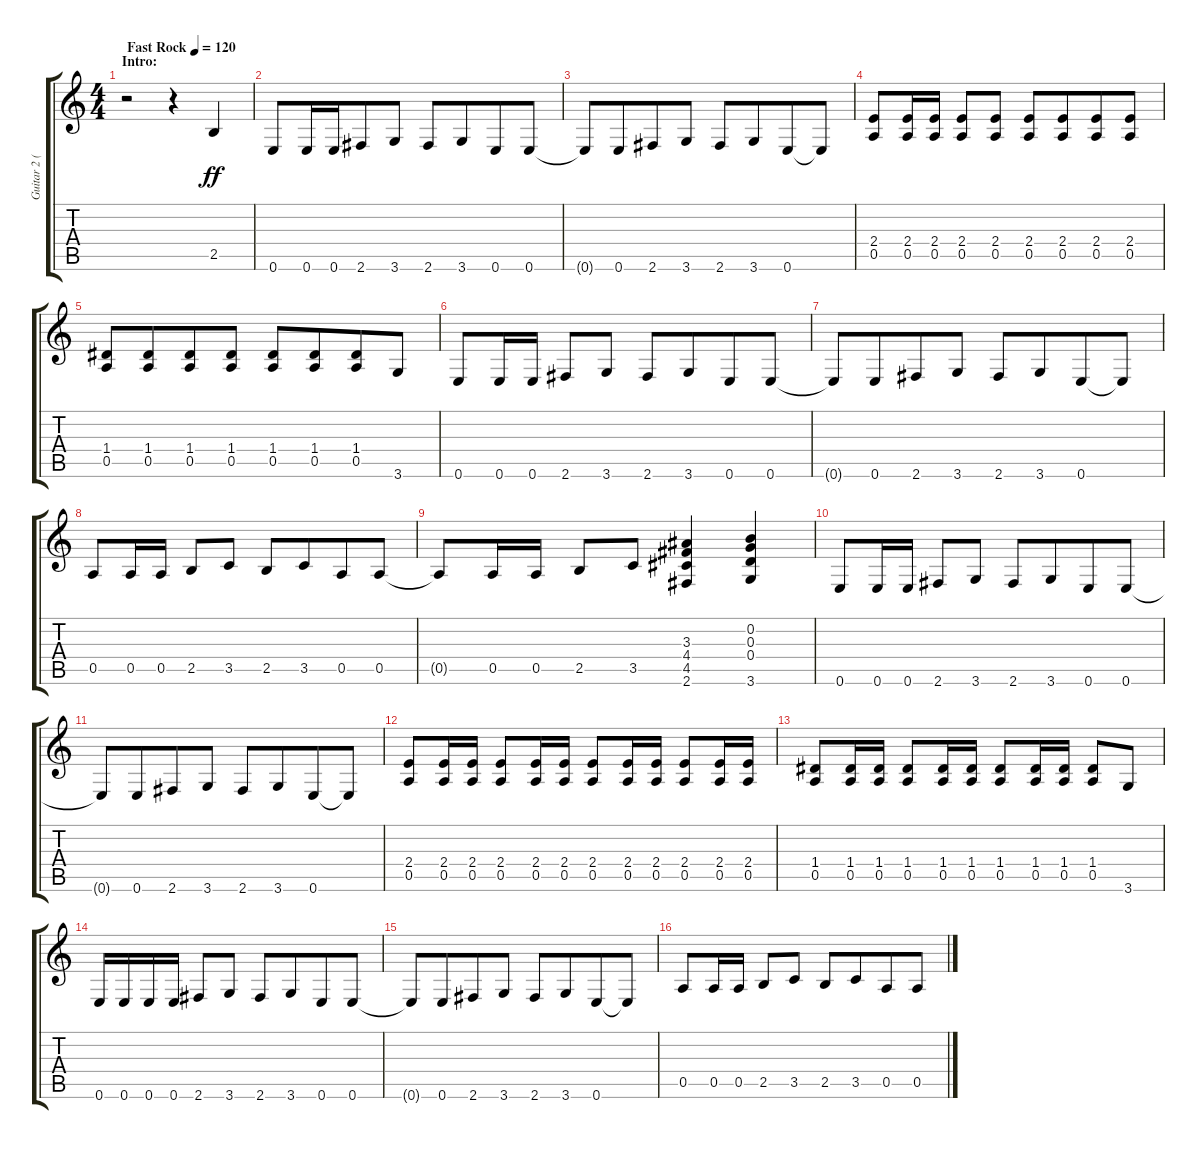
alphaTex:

\track ("Guitar 2 (Leader)" "Guitar 2 (") {instrument acousticguitarsteel}
\staff {score tabs}
\tuning (E4 B3 G3 D3 A2 E2) {hide}
\ts (4 4)
\section ("" "Intro:")
\tempo (120 "Fast Rock")
\clef g2
\ks c
r.2{dy ff instrument acousticguitarsteel} r.4 2.5.4 |
0.6.8 0.6.16 0.6.16{beam merge} 2.6.8 3.6.8 2.6.8 3.6.8{beam merge} 0.6.8 0.6.8 |
0.6{t}.8 0.6.8{beam merge} 2.6.8 3.6.8 2.6.8 3.6.8{beam merge} 0.6.8 0.6{t}.8 |
(2.4 0.5).8 (2.4 0.5).16 (2.4 0.5).16 (2.4 0.5).8 (2.4 0.5).8 (2.4 0.5).8 (2.4 0.5).8{beam merge} (2.4 0.5).8 (2.4 0.5).8 |
(1.4 0.5).8 (1.4 0.5).8{beam merge} (1.4 0.5).8 (1.4 0.5).8 (1.4 0.5).8 (1.4 0.5).8{beam merge} (1.4 0.5).8 3.6.8 |
0.6.8 0.6.16 0.6.16 2.6.8 3.6.8 2.6.8 3.6.8{beam merge} 0.6.8 0.6.8 |
0.6{t}.8 0.6.8{beam merge} 2.6.8 3.6.8 2.6.8 3.6.8{beam merge} 0.6.8 0.6{t}.8 |
0.5.8 0.5.16 0.5.16 2.5.8 3.5.8 2.5.8 3.5.8{beam merge} 0.5.8 0.5.8 |
0.5{t}.8 0.5.16 0.5.16 2.5.8 3.5.8 (3.3 4.4 4.5 2.6).4 (0.2 0.3 0.4 3.6).4 |
0.6.8 0.6.16 0.6.16 2.6.8 3.6.8 2.6.8 3.6.8{beam merge} 0.6.8 0.6.8 |
0.6{t}.8 0.6.8{beam merge} 2.6.8 3.6.8 2.6.8 3.6.8{beam merge} 0.6.8 0.6{t}.8 |
(2.4 0.5).8 (2.4 0.5).16 (2.4 0.5).16 (2.4 0.5).8 (2.4 0.5).16 (2.4 0.5).16 (2.4 0.5).8 (2.4 0.5).16 (2.4 0.5).16 (2.4 0.5).8 (2.4 0.5).16 (2.4 0.5).16 |
(1.4 0.5).8 (1.4 0.5).16 (1.4 0.5).16 (1.4 0.5).8 (1.4 0.5).16 (1.4 0.5).16 (1.4 0.5).8 (1.4 0.5).16 (1.4 0.5).16 (1.4 0.5).8 3.6.8 |
0.6.16 0.6.16 0.6.16 0.6.16 2.6.8 3.6.8 2.6.8 3.6.8{beam merge} 0.6.8 0.6.8 |
0.6{t}.8 0.6.8{beam merge} 2.6.8 3.6.8 2.6.8 3.6.8{beam merge} 0.6.8 0.6{t}.8 |
0.5.8 0.5.16 0.5.16 2.5.8 3.5.8 2.5.8 3.5.8{beam merge} 0.5.8 0.5.8
